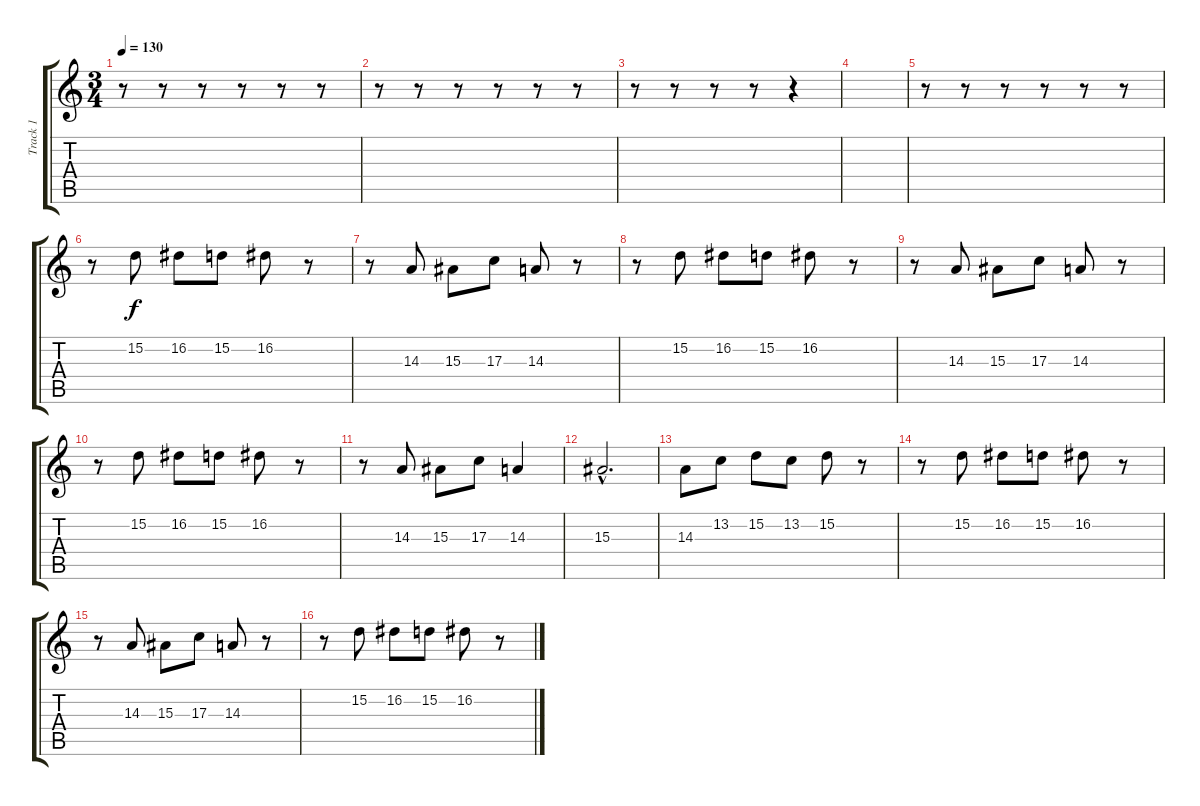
\track ("Track 1" "Track 1") {instrument violin}
\staff {score tabs}
\tuning (E4 B3 G3 D3 A2 E2) {hide}
\ts (3 4)
\tempo 130
\clef g2
\ks c
r.8{dy f} r.8 r.8 r.8 r.8 r.8 |
r.8 r.8 r.8 r.8 r.8 r.8 |
r.8 r.8 r.8 r.8 r.4 |
|
r.8 r.8 r.8 r.8 r.8 r.8 |
r.8 15.2.8 16.2.8 15.2.8 16.2.8 r.8 |
r.8 14.3.8 15.3.8 17.3.8 14.3.8 r.8 |
r.8 15.2.8 16.2.8 15.2.8 16.2.8 r.8 |
r.8 14.3.8 15.3.8 17.3.8 14.3.8 r.8 |
r.8 15.2.8 16.2.8 15.2.8 16.2.8 r.8 |
r.8 14.3.8 15.3.8 17.3.8 14.3.4 |
15.3{hac}.2{d} |
14.3.8 13.2.8 15.2.8 13.2.8 15.2.8 r.8 |
r.8 15.2.8 16.2.8 15.2.8 16.2.8 r.8 |
r.8 14.3.8 15.3.8 17.3.8 14.3.8 r.8 |
r.8 15.2.8 16.2.8 15.2.8 16.2.8 r.8
